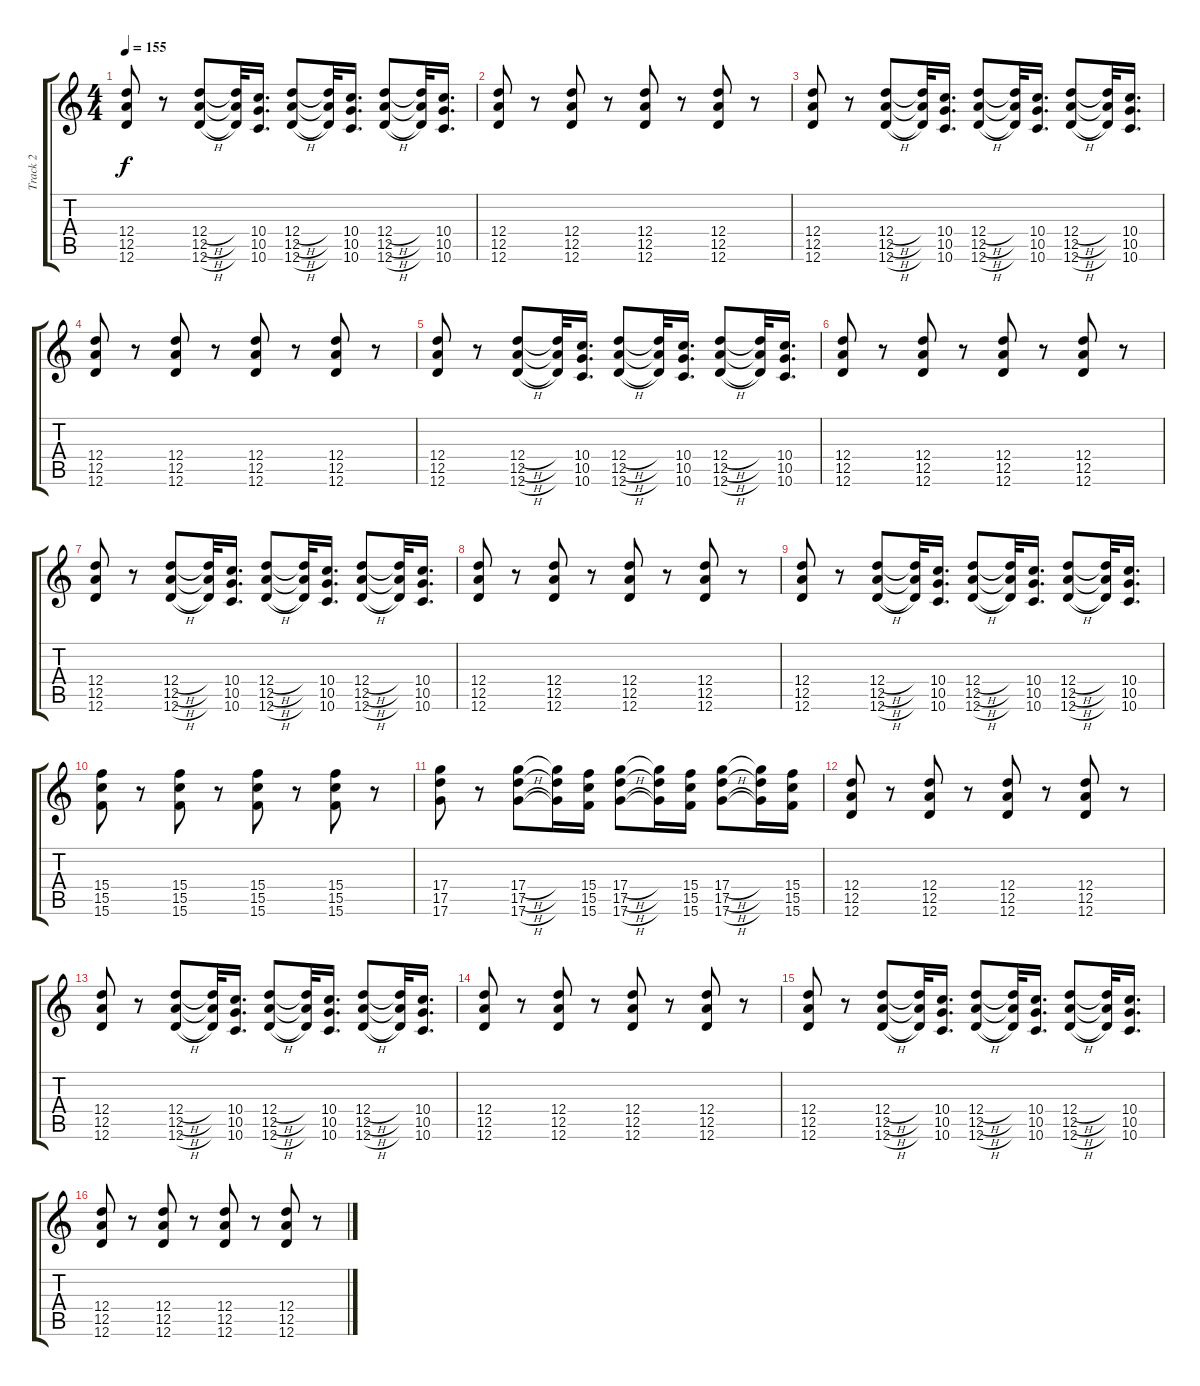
\track ("Track 2" "Track 2") {instrument overdrivenguitar}
\staff {score tabs}
\tuning (E4 B3 G3 D3 A2 D2) {hide}
\ts (4 4)
\tempo 155
\clef g2
\ks c
(12.4 12.5 12.6).8{dy f} r.8 (12.4{h} 12.5{h} 12.6{h}).8 (12.4{t} 12.5{t} 12.6{t}).32 (10.4 10.5 10.6).16{d} (12.4{h} 12.5{h} 12.6{h}).8 (12.4{t} 12.5{t} 12.6{t}).32 (10.4 10.5 10.6).16{d} (12.4{h} 12.5{h} 12.6{h}).8 (12.4{t} 12.5{t} 12.6{t}).32 (10.4 10.5 10.6).16{d} |
(12.4 12.5 12.6).8 r.8 (12.4 12.5 12.6).8 r.8 (12.4 12.5 12.6).8 r.8 (12.4 12.5 12.6).8 r.8 |
(12.4 12.5 12.6).8 r.8 (12.4{h} 12.5{h} 12.6{h}).8 (12.4{t} 12.5{t} 12.6{t}).32 (10.4 10.5 10.6).16{d} (12.4{h} 12.5{h} 12.6{h}).8 (12.4{t} 12.5{t} 12.6{t}).32 (10.4 10.5 10.6).16{d} (12.4{h} 12.5{h} 12.6{h}).8 (12.4{t} 12.5{t} 12.6{t}).32 (10.4 10.5 10.6).16{d} |
(12.4 12.5 12.6).8 r.8 (12.4 12.5 12.6).8 r.8 (12.4 12.5 12.6).8 r.8 (12.4 12.5 12.6).8 r.8 |
(12.4 12.5 12.6).8 r.8 (12.4{h} 12.5{h} 12.6{h}).8 (12.4{t} 12.5{t} 12.6{t}).32 (10.4 10.5 10.6).16{d} (12.4{h} 12.5{h} 12.6{h}).8 (12.4{t} 12.5{t} 12.6{t}).32 (10.4 10.5 10.6).16{d} (12.4{h} 12.5{h} 12.6{h}).8 (12.4{t} 12.5{t} 12.6{t}).32 (10.4 10.5 10.6).16{d} |
(12.4 12.5 12.6).8 r.8 (12.4 12.5 12.6).8 r.8 (12.4 12.5 12.6).8 r.8 (12.4 12.5 12.6).8 r.8 |
(12.4 12.5 12.6).8 r.8 (12.4{h} 12.5{h} 12.6{h}).8 (12.4{t} 12.5{t} 12.6{t}).32 (10.4 10.5 10.6).16{d} (12.4{h} 12.5{h} 12.6{h}).8 (12.4{t} 12.5{t} 12.6{t}).32 (10.4 10.5 10.6).16{d} (12.4{h} 12.5{h} 12.6{h}).8 (12.4{t} 12.5{t} 12.6{t}).32 (10.4 10.5 10.6).16{d} |
(12.4 12.5 12.6).8 r.8 (12.4 12.5 12.6).8 r.8 (12.4 12.5 12.6).8 r.8 (12.4 12.5 12.6).8 r.8 |
(12.4 12.5 12.6).8 r.8 (12.4{h} 12.5{h} 12.6{h}).8 (12.4{t} 12.5{t} 12.6{t}).32 (10.4 10.5 10.6).16{d} (12.4{h} 12.5{h} 12.6{h}).8 (12.4{t} 12.5{t} 12.6{t}).32 (10.4 10.5 10.6).16{d} (12.4{h} 12.5{h} 12.6{h}).8 (12.4{t} 12.5{t} 12.6{t}).32 (10.4 10.5 10.6).16{d} |
(15.4 15.5 15.6).8 r.8 (15.4 15.5 15.6).8 r.8 (15.4 15.5 15.6).8 r.8 (15.4 15.5 15.6).8 r.8 |
(17.4 17.5 17.6).8 r.8 (17.4{h} 17.5{h} 17.6{h}).8 (17.4{t} 17.5{t} 17.6{t}).16 (15.4 15.5 15.6).16 (17.4{h} 17.5{h} 17.6{h}).8 (17.4{t} 17.5{t} 17.6{t}).16 (15.4 15.5 15.6).16 (17.4{h} 17.5{h} 17.6{h}).8 (17.4{t} 17.5{t} 17.6{t}).16 (15.4 15.5 15.6).16 |
(12.4 12.5 12.6).8 r.8 (12.4 12.5 12.6).8 r.8 (12.4 12.5 12.6).8 r.8 (12.4 12.5 12.6).8 r.8 |
(12.4 12.5 12.6).8 r.8 (12.4{h} 12.5{h} 12.6{h}).8 (12.4{t} 12.5{t} 12.6{t}).32 (10.4 10.5 10.6).16{d} (12.4{h} 12.5{h} 12.6{h}).8 (12.4{t} 12.5{t} 12.6{t}).32 (10.4 10.5 10.6).16{d} (12.4{h} 12.5{h} 12.6{h}).8 (12.4{t} 12.5{t} 12.6{t}).32 (10.4 10.5 10.6).16{d} |
(12.4 12.5 12.6).8 r.8 (12.4 12.5 12.6).8 r.8 (12.4 12.5 12.6).8 r.8 (12.4 12.5 12.6).8 r.8 |
(12.4 12.5 12.6).8 r.8 (12.4{h} 12.5{h} 12.6{h}).8 (12.4{t} 12.5{t} 12.6{t}).32 (10.4 10.5 10.6).16{d} (12.4{h} 12.5{h} 12.6{h}).8 (12.4{t} 12.5{t} 12.6{t}).32 (10.4 10.5 10.6).16{d} (12.4{h} 12.5{h} 12.6{h}).8 (12.4{t} 12.5{t} 12.6{t}).32 (10.4 10.5 10.6).16{d} |
(12.4 12.5 12.6).8 r.8 (12.4 12.5 12.6).8 r.8 (12.4 12.5 12.6).8 r.8 (12.4 12.5 12.6).8 r.8
